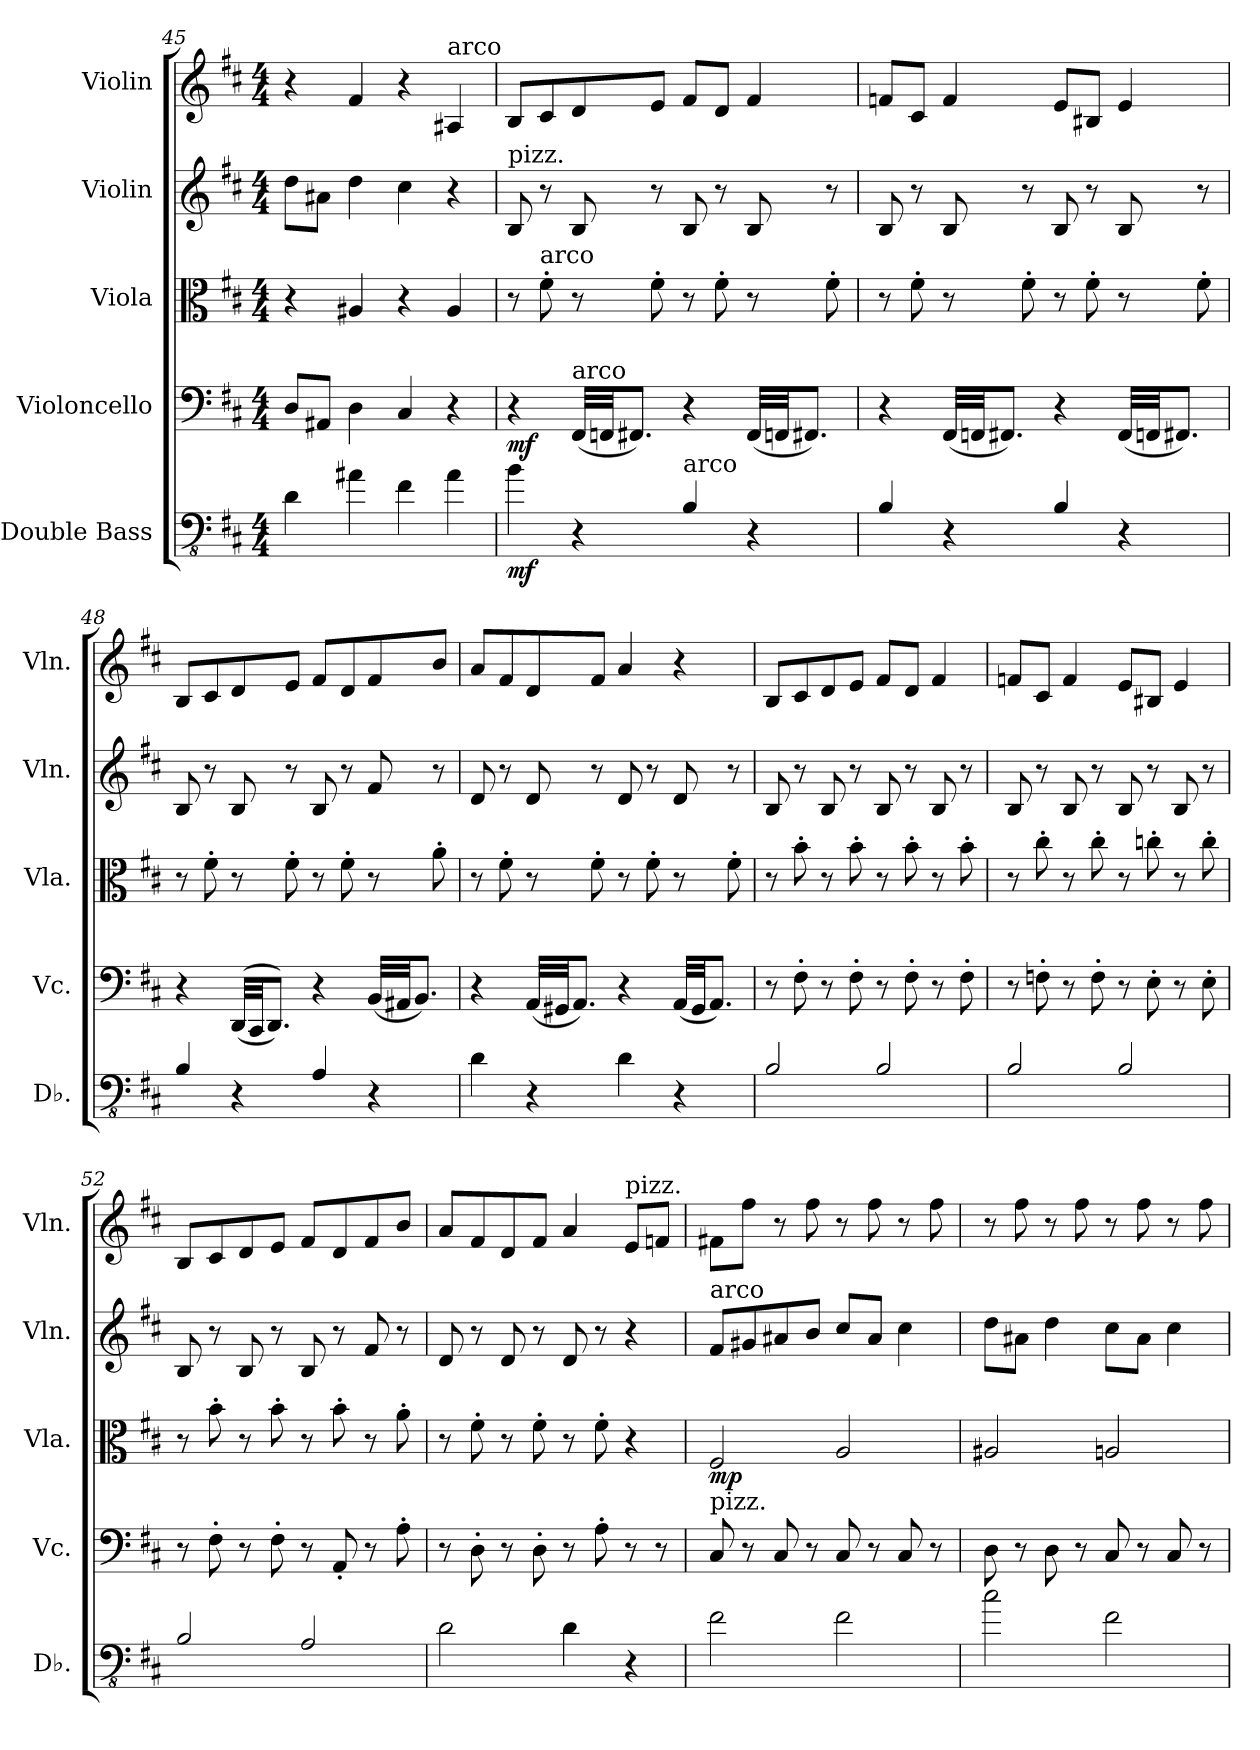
**kern	**dynam	**kern	**dynam	**kern	**dynam	**kern	**kern
*part5	*part5	*part4	*part4	*part3	*part3	*part2	*part1
*staff5	*staff5	*staff4	*staff4	*staff3	*staff3	*staff2	*staff1
*I"Double Bass	*	*I"Violoncello	*	*I"Viola	*	*I"Violin	*I"Violin
*I'Db.	*	*I'Vc.	*	*I'Vla.	*	*I'Vln.	*I'Vln.
!!LO:LB:g=z
*clefFv4	*	*clefF4	*	*clefC3	*	*clefG2	*clefG2
*ITrd7c12	*	*	*	*	*	*	*
*k[f#c#]	*	*k[f#c#]	*	*k[f#c#]	*	*k[f#c#]	*k[f#c#]
*M4/4	*	*M4/4	*	*M4/4	*	*M4/4	*M4/4
=45	=45	=45	=45	=45	=45	=45	=45
4DD\	.	8D/L	.	4r	.	8dd\L	4r
.	.	8AA#X/J	.	.	.	8a#X\J	.
4AA#X\	.	4D\	.	4A#X/	.	4dd\	4f#/
4FF#\	.	4C#/	.	4r	.	4cc#\	4r
!	!	!	!	!	!	!	!LO:TX:a:t=arco
4AA#\	.	4r	.	4A#/	.	4r	4A#X/
=46	=46	=46	=46	=46	=46	=46	=46
*	*	*	*	*	*	*	*MM120
!	!	!	!	!	!	!LO:TX:a:t=pizz.	!
!	!LO:DY:b	!	!LO:DY:b	!	!	!	!
4BB\	mf	4r	mf	8r	.	8B/	8B/L
!	!	!	!	!LO:TX:a:t=arco	!	!	!
.	.	.	.	8f#'\	.	8r	8c#/
!	!	!LO:TX:a:t=arco	!	!	!	!	!
4r	.	(32FF#/LLL	.	8r	.	8B/	8d/
.	.	32FFn/JJ	.	.	.	.	.
.	.	8.FF#X/J)	.	.	.	.	.
.	.	.	.	8f#'\	.	8r	8e/J
!LO:TX:a:t=arco	!	!	!	!	!	!	!
4BBB/	.	4r	.	8r	.	8B/	8f#/L
.	.	.	.	8f#'\	.	8r	8d/J
4r	.	(32FF#/LLL	.	8r	.	8B/	4f#/
.	.	32FFn/JJ	.	.	.	.	.
.	.	8.FF#X/J)	.	.	.	.	.
.	.	.	.	8f#'\	.	8r	.
=47	=47	=47	=47	=47	=47	=47	=47
4BBB/	.	4r	.	8r	.	8B/	8fn/L
.	.	.	.	8f#'\	.	8r	8c#/J
4r	.	(32FF#/LLL	.	8r	.	8B/	4f/
.	.	32FFn/JJ	.	.	.	.	.
.	.	8.FF#X/J)	.	.	.	.	.
.	.	.	.	8f#'\	.	8r	.
4BBB/	.	4r	.	8r	.	8B/	8e/L
.	.	.	.	8f#'\	.	8r	8B#X/J
4r	.	(32FF#/LLL	.	8r	.	8B/	4e/
.	.	32FFn/JJ	.	.	.	.	.
.	.	8.FF#X/J)	.	.	.	.	.
.	.	.	.	8f#'\	.	8r	.
!!LO:PB:g=z
=48	=48	=48	=48	=48	=48	=48	=48
4BBB/	.	4r	.	8r	.	8B/	8B/L
.	.	.	.	8f#'\	.	8r	8c#/
4r	.	((32DD/LLL	.	8r	.	8B/	8d/
.	.	32CC#/JJ	.	.	.	.	.
.	.	8.DD/J))	.	.	.	.	.
.	.	.	.	8f#'\	.	8r	8e/J
4AAA/	.	4r	.	8r	.	8B/	8f#/L
.	.	.	.	8f#'\	.	8r	8d/
4r	.	(32BB/LLL	.	8r	.	8f#/	8f#/
.	.	32AA#X/JJ	.	.	.	.	.
.	.	8.BB/J)	.	.	.	.	.
.	.	.	.	8a'\	.	8r	8b/J
=49	=49	=49	=49	=49	=49	=49	=49
4DD\	.	4r	.	8r	.	8d/	8a/L
.	.	.	.	8f#'\	.	8r	8f#/
4r	.	(32AA/LLL	.	8r	.	8d/	8d/
.	.	32GG#X/JJ	.	.	.	.	.
.	.	8.AA/J)	.	.	.	.	.
.	.	.	.	8f#'\	.	8r	8f#/J
4DD\	.	4r	.	8r	.	8d/	4a/
.	.	.	.	8f#'\	.	8r	.
4r	.	(32AA/LLL	.	8r	.	8d/	4r
.	.	32GG#/JJ	.	.	.	.	.
.	.	8.AA/J)	.	.	.	.	.
.	.	.	.	8f#'\	.	8r	.
=50	=50	=50	=50	=50	=50	=50	=50
2BBB/	.	8r	.	8r	.	8B/	8B/L
.	.	8F#'\	.	8b'\	.	8r	8c#/
.	.	8r	.	8r	.	8B/	8d/
.	.	8F#'\	.	8b'\	.	8r	8e/J
2BBB/	.	8r	.	8r	.	8B/	8f#/L
.	.	8F#'\	.	8b'\	.	8r	8d/J
.	.	8r	.	8r	.	8B/	4f#/
.	.	8F#'\	.	8b'\	.	8r	.
!!LO:LB:g=z
=51	=51	=51	=51	=51	=51	=51	=51
2BBB/	.	8r	.	8r	.	8B/	8fn/L
.	.	8Fn'\	.	8cc#'\	.	8r	8c#/J
.	.	8r	.	8r	.	8B/	4f/
.	.	8F'\	.	8cc#'\	.	8r	.
2BBB/	.	8r	.	8r	.	8B/	8e/L
.	.	8E'\	.	8ccn'\	.	8r	8B#X/J
.	.	8r	.	8r	.	8B/	4e/
.	.	8E'\	.	8cc'\	.	8r	.
=52	=52	=52	=52	=52	=52	=52	=52
2BBB/	.	8r	.	8r	.	8B/	8B/L
.	.	8F#'\	.	8b'\	.	8r	8c#/
.	.	8r	.	8r	.	8B/	8d/
.	.	8F#'\	.	8b'\	.	8r	8e/J
2AAA/	.	8r	.	8r	.	8B/	8f#/L
.	.	8AA'/	.	8b'\	.	8r	8d/
.	.	8r	.	8r	.	8f#/	8f#/
.	.	8A'\	.	8a'\	.	8r	8b/J
=53	=53	=53	=53	=53	=53	=53	=53
2DD\	.	8r	.	8r	.	8d/	8a/L
.	.	8D'\	.	8f#'\	.	8r	8f#/
.	.	8r	.	8r	.	8d/	8d/
.	.	8D'\	.	8f#'\	.	8r	8f#/J
4DD\	.	8r	.	8r	.	8d/	4a/
.	.	8A'\	.	8f#'\	.	8r	.
!	!	!	!	!	!	!	!LO:TX:a:t=pizz.
4r	.	8r	.	4r	.	4r	8e/L
.	.	8r	.	.	.	.	8fn/J
!!LO:PB:g=z
=54	=54	=54	=54	=54	=54	=54	=54
*	*	*	*	*	*	*	*MM130
!	!	!	!	!	!	!LO:TX:a:t=arco	!
!	!	!LO:TX:a:t=pizz.	!	!	!	!	!
!	!	!	!	!	!LO:DY:b	!	!
2FF#\	.	8C#/	.	2F#/	mp	8f#/L	8f#X\L
.	.	8r	.	.	.	8g#X/	8ff#\J
.	.	8C#/	.	.	.	8a#X/	8r
.	.	8r	.	.	.	8b/J	8ff#\
2FF#\	.	8C#/	.	2A/	.	8cc#/L	8r
.	.	8r	.	.	.	8a#/J	8ff#\
.	.	8C#/	.	.	.	4cc#\	8r
.	.	8r	.	.	.	.	8ff#\
=55	=55	=55	=55	=55	=55	=55	=55
2C#\	.	8D\	.	2A#X/	.	8dd\L	8r
.	.	8r	.	.	.	8a#X\J	8ff#\
.	.	8D\	.	.	.	4dd\	8r
.	.	8r	.	.	.	.	8ff#\
2FF#\	.	8C#/	.	2An/	.	8cc#\L	8r
.	.	8r	.	.	.	8a#\J	8ff#\
.	.	8C#/	.	.	.	4cc#\	8r
.	.	8r	.	.	.	.	8ff#\
=	=	=	=	=	=	=	=
*-	*-	*-	*-	*-	*-	*-	*-
